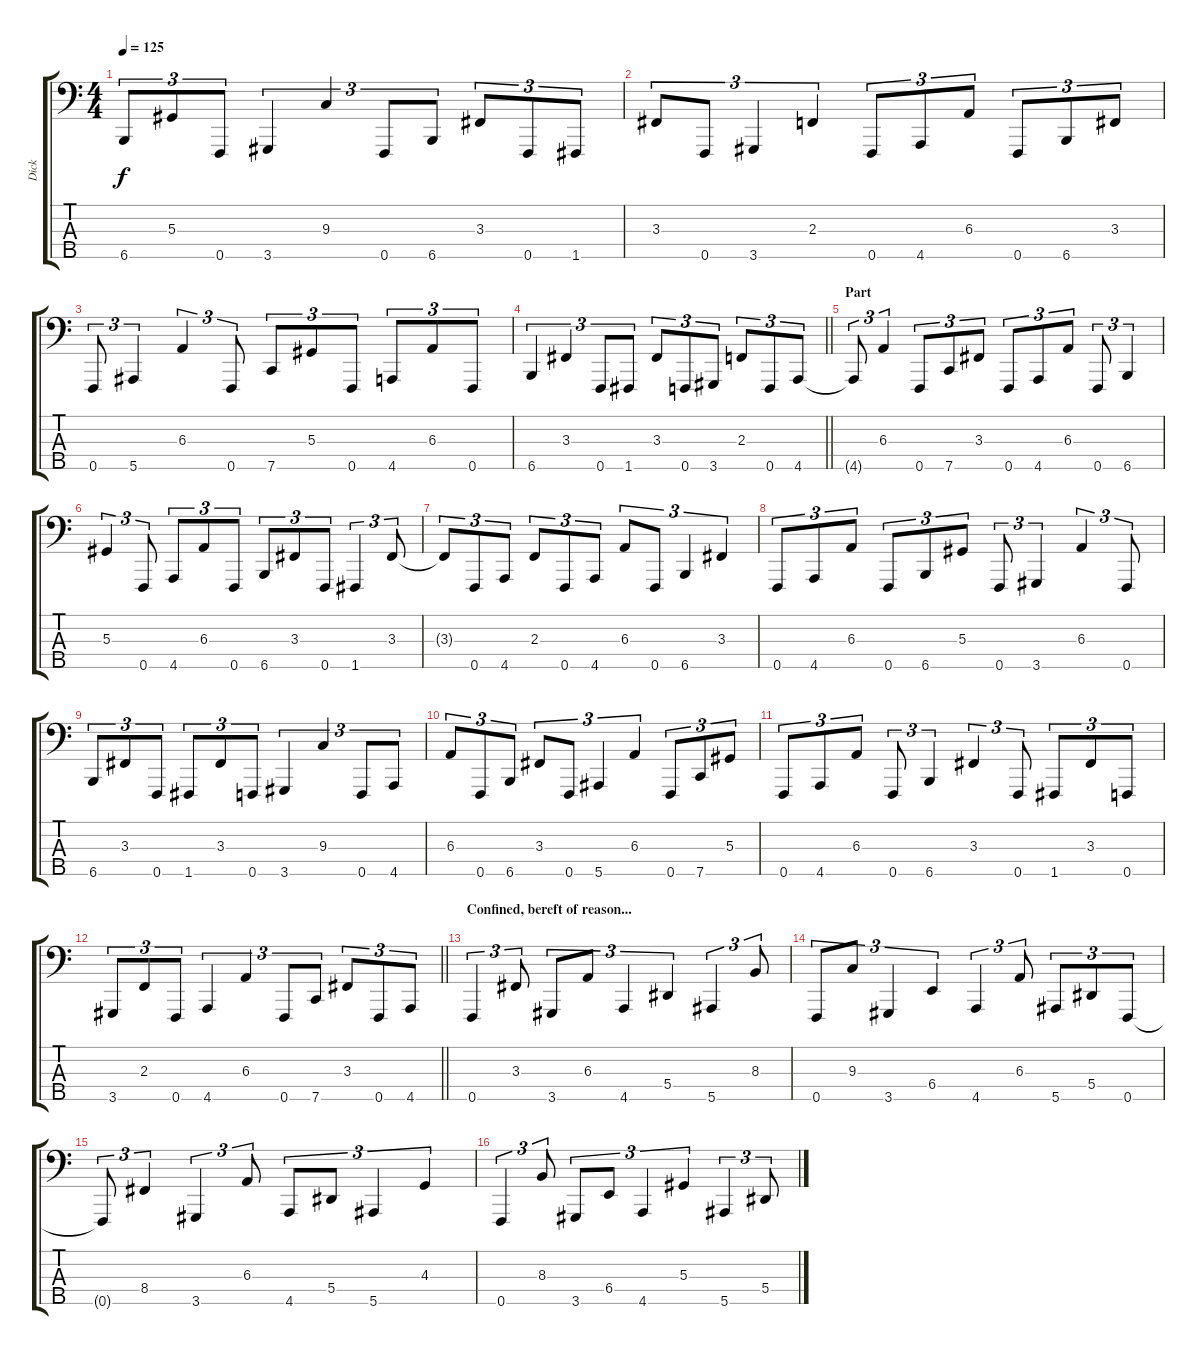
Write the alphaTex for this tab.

\track ("Dick" "Dick") {instrument electricbasspick}
\staff {score tabs}
\tuning (Db2 Ab1 Eb1 Bb0 F0) {hide}
\ts (4 4)
\tempo 125
\clef f4
\ks c
6.5.8{tu (3 2) dy f} 5.3.8{tu (3 2)} 0.5.8{tu (3 2)} 3.5.4{tu (3 2)} 9.3.4{tu (3 2)} 0.5.8{tu (3 2)} 6.5.8{tu (3 2)} 3.3.8{tu (3 2)} 0.5.8{tu (3 2)} 1.5.8{tu (3 2)} |
3.3.8{tu (3 2)} 0.5.8{tu (3 2)} 3.5.4{tu (3 2)} 2.3.4{tu (3 2)} 0.5.8{tu (3 2)} 4.5.8{tu (3 2)} 6.3.8{tu (3 2)} 0.5.8{tu (3 2)} 6.5.8{tu (3 2)} 3.3.8{tu (3 2)} |
0.5.8{tu (3 2)} 5.5.4{tu (3 2)} 6.3.4{tu (3 2)} 0.5.8{tu (3 2)} 7.5.8{tu (3 2)} 5.3.8{tu (3 2)} 0.5.8{tu (3 2)} 4.5.8{tu (3 2)} 6.3.8{tu (3 2)} 0.5.8{tu (3 2)} |
\barLineRight lightlight
6.5.4{tu (3 2)} 3.3.4{tu (3 2)} 0.5.8{tu (3 2)} 1.5.8{tu (3 2)} 3.3.8{tu (3 2)} 0.5.8{tu (3 2)} 3.5.8{tu (3 2)} 2.3.8{tu (3 2)} 0.5.8{tu (3 2)} 4.5.8{tu (3 2)} |
\section ("" "Part")
4.5{t}.8{tu (3 2)} 6.3.4{tu (3 2)} 0.5.8{tu (3 2)} 7.5.8{tu (3 2)} 3.3.8{tu (3 2)} 0.5.8{tu (3 2)} 4.5.8{tu (3 2)} 6.3.8{tu (3 2)} 0.5.8{tu (3 2)} 6.5.4{tu (3 2)} |
5.3.4{tu (3 2)} 0.5.8{tu (3 2)} 4.5.8{tu (3 2)} 6.3.8{tu (3 2)} 0.5.8{tu (3 2)} 6.5.8{tu (3 2)} 3.3.8{tu (3 2)} 0.5.8{tu (3 2)} 1.5.4{tu (3 2)} 3.3.8{tu (3 2)} |
3.3{t}.8{tu (3 2)} 0.5.8{tu (3 2)} 4.5.8{tu (3 2)} 2.3.8{tu (3 2)} 0.5.8{tu (3 2)} 4.5.8{tu (3 2)} 6.3.8{tu (3 2)} 0.5.8{tu (3 2)} 6.5.4{tu (3 2)} 3.3.4{tu (3 2)} |
0.5.8{tu (3 2)} 4.5.8{tu (3 2)} 6.3.8{tu (3 2)} 0.5.8{tu (3 2)} 6.5.8{tu (3 2)} 5.3.8{tu (3 2)} 0.5.8{tu (3 2)} 3.5.4{tu (3 2)} 6.3.4{tu (3 2)} 0.5.8{tu (3 2)} |
6.5.8{tu (3 2)} 3.3.8{tu (3 2)} 0.5.8{tu (3 2)} 1.5.8{tu (3 2)} 3.3.8{tu (3 2)} 0.5.8{tu (3 2)} 3.5.4{tu (3 2)} 9.3.4{tu (3 2)} 0.5.8{tu (3 2)} 4.5.8{tu (3 2)} |
6.3.8{tu (3 2)} 0.5.8{tu (3 2)} 6.5.8{tu (3 2)} 3.3.8{tu (3 2)} 0.5.8{tu (3 2)} 5.5.4{tu (3 2)} 6.3.4{tu (3 2)} 0.5.8{tu (3 2)} 7.5.8{tu (3 2)} 5.3.8{tu (3 2)} |
0.5.8{tu (3 2)} 4.5.8{tu (3 2)} 6.3.8{tu (3 2)} 0.5.8{tu (3 2)} 6.5.4{tu (3 2)} 3.3.4{tu (3 2)} 0.5.8{tu (3 2)} 1.5.8{tu (3 2)} 3.3.8{tu (3 2)} 0.5.8{tu (3 2)} |
\barLineRight lightlight
3.5.8{tu (3 2)} 2.3.8{tu (3 2)} 0.5.8{tu (3 2)} 4.5.4{tu (3 2)} 6.3.4{tu (3 2)} 0.5.8{tu (3 2)} 7.5.8{tu (3 2)} 3.3.8{tu (3 2)} 0.5.8{tu (3 2)} 4.5.8{tu (3 2)} |
\section ("" "Confined, bereft of reason...")
0.5.4{tu (3 2)} 3.3.8{tu (3 2)} 3.5.8{tu (3 2)} 6.3.8{tu (3 2)} 4.5.4{tu (3 2)} 5.4.4{tu (3 2)} 5.5.4{tu (3 2)} 8.3.8{tu (3 2)} |
0.5.8{tu (3 2)} 9.3.8{tu (3 2)} 3.5.4{tu (3 2)} 6.4.4{tu (3 2)} 4.5.4{tu (3 2)} 6.3.8{tu (3 2)} 5.5.8{tu (3 2)} 5.4.8{tu (3 2)} 0.5.8{tu (3 2)} |
0.5{t}.8{tu (3 2)} 8.4.4{tu (3 2)} 3.5.4{tu (3 2)} 6.3.8{tu (3 2)} 4.5.8{tu (3 2)} 5.4.8{tu (3 2)} 5.5.4{tu (3 2)} 4.3.4{tu (3 2)} |
0.5.4{tu (3 2)} 8.3.8{tu (3 2)} 3.5.8{tu (3 2)} 6.4.8{tu (3 2)} 4.5.4{tu (3 2)} 5.3.4{tu (3 2)} 5.5.4{tu (3 2)} 5.4.8{tu (3 2)}
